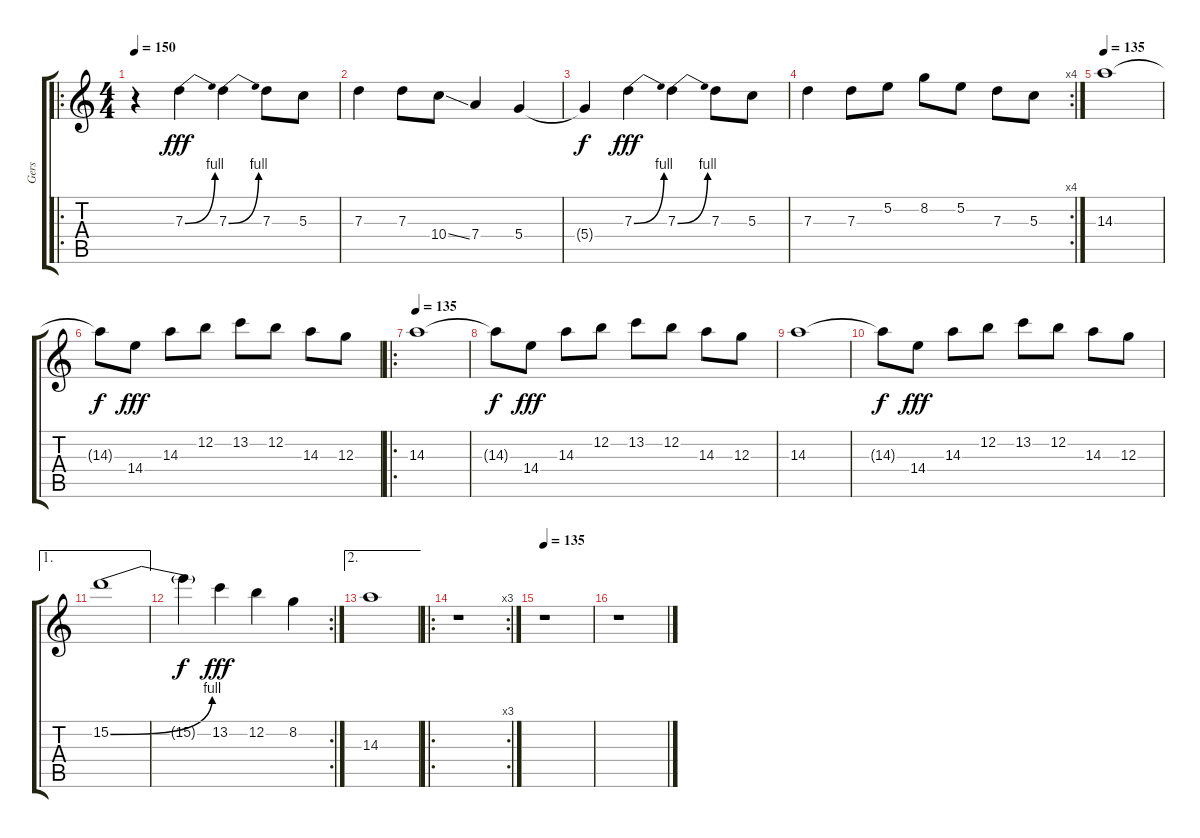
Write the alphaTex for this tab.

\track ("Gers" "Gers") {instrument distortionguitar}
\staff {score tabs}
\tuning (E4 B3 G3 D3 A2 E2) {hide}
\ro
\ts (4 4)
\tempo 150
\tempo 135
\tempo 150
\clef g2
\ks c
r.4{dy fff instrument electricguitarclean} 7.3{be (bend 0 0 60 4)}.4 7.3{be (bend 0 0 60 4)}.4 7.3.8 5.3.8 |
7.3.4 7.3.8 10.4{ss}.8 7.4.4 5.4.4 |
5.4{t}.4{dy f} 7.3{be (bend 0 0 60 4)}.4{dy fff} 7.3{be (bend 0 0 60 4)}.4 7.3.8 5.3.8 |
\rc 4
7.3.4 7.3.8 5.2.8 8.2.8 5.2.8 7.3.8 5.3.8 |
\tempo 135
14.3.1 |
14.3{t}.8{dy f} 14.4.8{dy fff} 14.3.8 12.2.8 13.2.8 12.2.8 14.3.8 12.3.8 |
\ro
\tempo 135
14.3.1{instrument electricguitarclean} |
14.3{t}.8{dy f} 14.4.8{dy fff} 14.3.8 12.2.8 13.2.8 12.2.8 14.3.8 12.3.8 |
14.3.1 |
14.3{t}.8{dy f} 14.4.8{dy fff} 14.3.8 12.2.8 13.2.8 12.2.8 14.3.8 12.3.8 |
\ae 1
15.2{be (bend 0 0 60 4)}.1 |
\rc 2
15.2{t}.4{dy f} 13.2.4{dy fff} 12.2.4 8.2.4 |
\ae 2
14.3.1 |
\ro
\rc 3
r.1 |
\tempo 135
r.1 |
r.1
